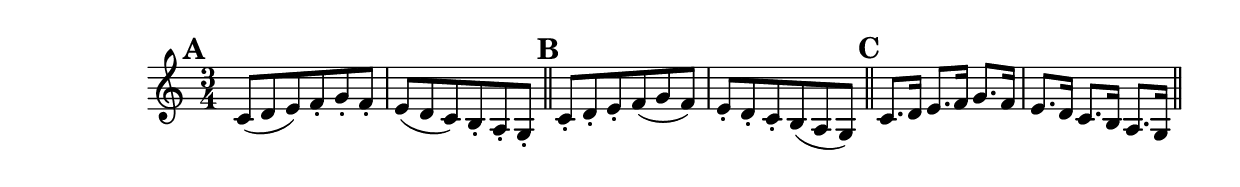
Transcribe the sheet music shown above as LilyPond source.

\version "2.24.0"

\relative {
  \language "english"

  \key c \major
  \time 3/4

  \override Score.NonMusicalPaperColumn.line-break-permission = ##f

  % Alternates from Gumpert edition
  \bar "" \mark \default
  c'8( d e) f-. g-. f-. | e( d c) b-. a-. g-. | \bar "||"

  \mark \default
  c8-. d-. e-. f( g f) | e-. d-. c-. b( a g) | \bar "||"

  \mark \default
  c8. d16 e8. f16 g8. f16 | e8. d16 c8. b16 a8. g16 | \bar "||"

  \revert Score.NonMusicalPaperColumn.line-break-permission
}
